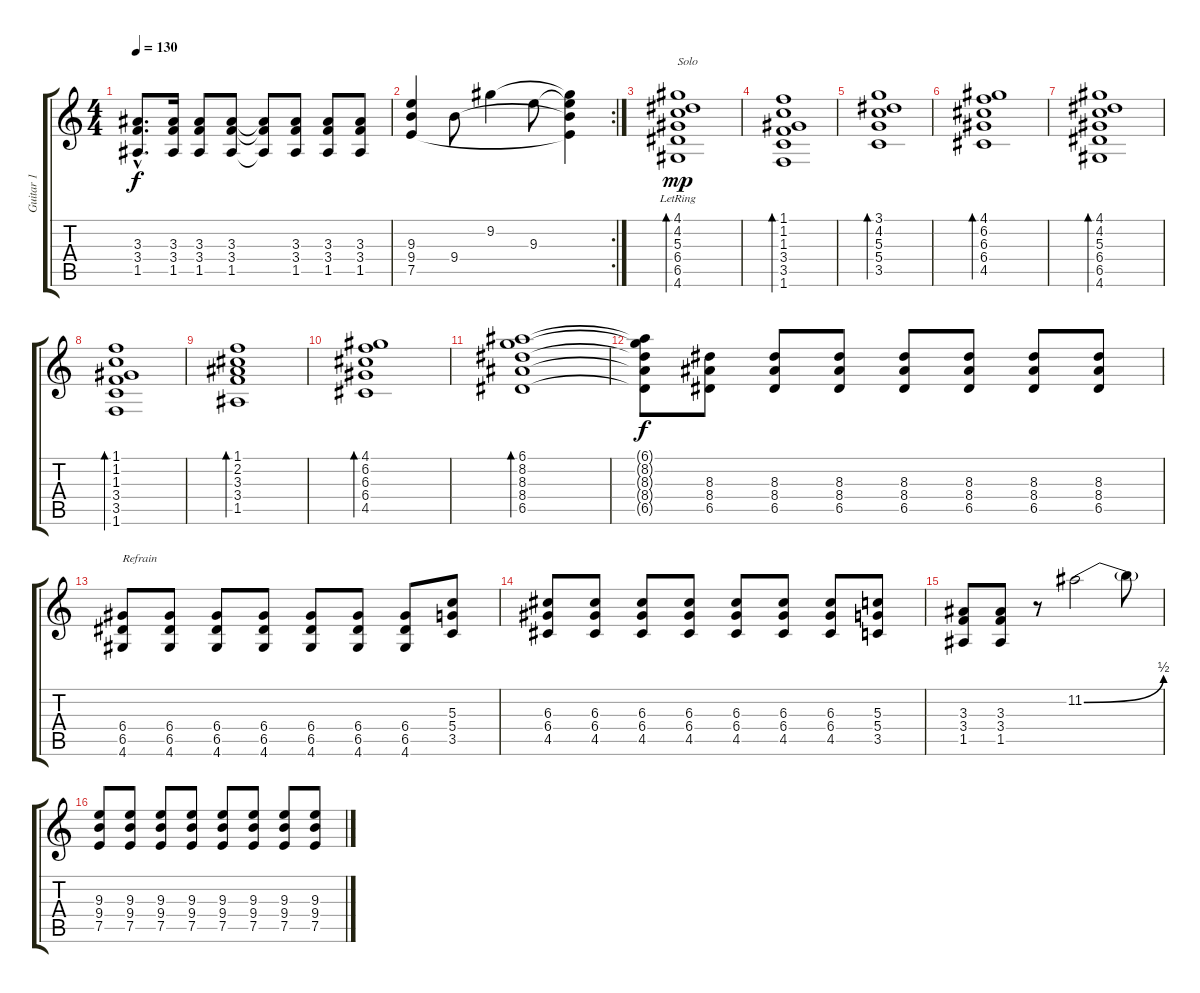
\track ("Guitar 1" "Guitar 1") {instrument overdrivenguitar}
\staff {score tabs}
\tuning (E4 B3 G3 D3 A2 E2) {hide}
\ts (4 4)
\tempo 130
\clef g2
\ks c
(3.3{hac} 3.4{hac} 1.5{hac}).8{d dy f} (3.3 3.4 1.5).16 (3.3 3.4 1.5).8 (3.3 3.4 1.5).8 (3.3{t} 3.4{t} 1.5{t}).8 (3.3 3.4 1.5).8 (3.3 3.4 1.5).8 (3.3 3.4 1.5).8 |
\rc 2
(9.3 9.4 7.5).4 9.4.8 9.2.4 9.3.8 (9.2{t} 9.3{t} 9.4{t} 7.5{t}).4 |
(4.1 4.2 5.3 6.4 6.5{lr} 4.6).1{bd 120 txt "Solo" dy mp} |
(1.1 1.2 1.3 3.4 3.5 1.6).1{bd 120} |
(3.1 4.2 5.3 5.4 3.5).1{bd 120} |
(4.1 6.2 6.3 6.4 4.5).1{bd 120} |
(4.1 4.2 5.3 6.4 6.5 4.6).1{bd 120} |
(1.1 1.2 1.3 3.4 3.5 1.6).1{bd 120} |
(1.1 2.2 3.3 3.4 1.5).1{bd 120} |
(4.1 6.2 6.3 6.4 4.5).1{bd 120} |
(6.1 8.2 8.3 8.4 6.5).1{bd 120} |
(6.1{t} 8.2{t} 8.3{t} 8.4{t} 6.5{t}).8{dy f} (8.3 8.4 6.5).8 (8.3 8.4 6.5).8 (8.3 8.4 6.5).8 (8.3 8.4 6.5).8 (8.3 8.4 6.5).8 (8.3 8.4 6.5).8 (8.3 8.4 6.5).8 |
(6.4 6.5 4.6).8{txt "Refrain"} (6.4 6.5 4.6).8 (6.4 6.5 4.6).8 (6.4 6.5 4.6).8 (6.4 6.5 4.6).8 (6.4 6.5 4.6).8 (6.4 6.5 4.6).8 (5.3 5.4 3.5).8 |
(6.3 6.4 4.5).8 (6.3 6.4 4.5).8 (6.3 6.4 4.5).8 (6.3 6.4 4.5).8 (6.3 6.4 4.5).8 (6.3 6.4 4.5).8 (6.3 6.4 4.5).8 (5.3 5.4 3.5).8 |
(3.3 3.4 1.5).8 (3.3 3.4 1.5).8 r.8 11.2{be (bend 0 0 60 2)}.2 11.2{t}.8 |
(9.3 9.4 7.5).8 (9.3 9.4 7.5).8 (9.3 9.4 7.5).8 (9.3 9.4 7.5).8 (9.3 9.4 7.5).8 (9.3 9.4 7.5).8 (9.3 9.4 7.5).8 (9.3 9.4 7.5).8
